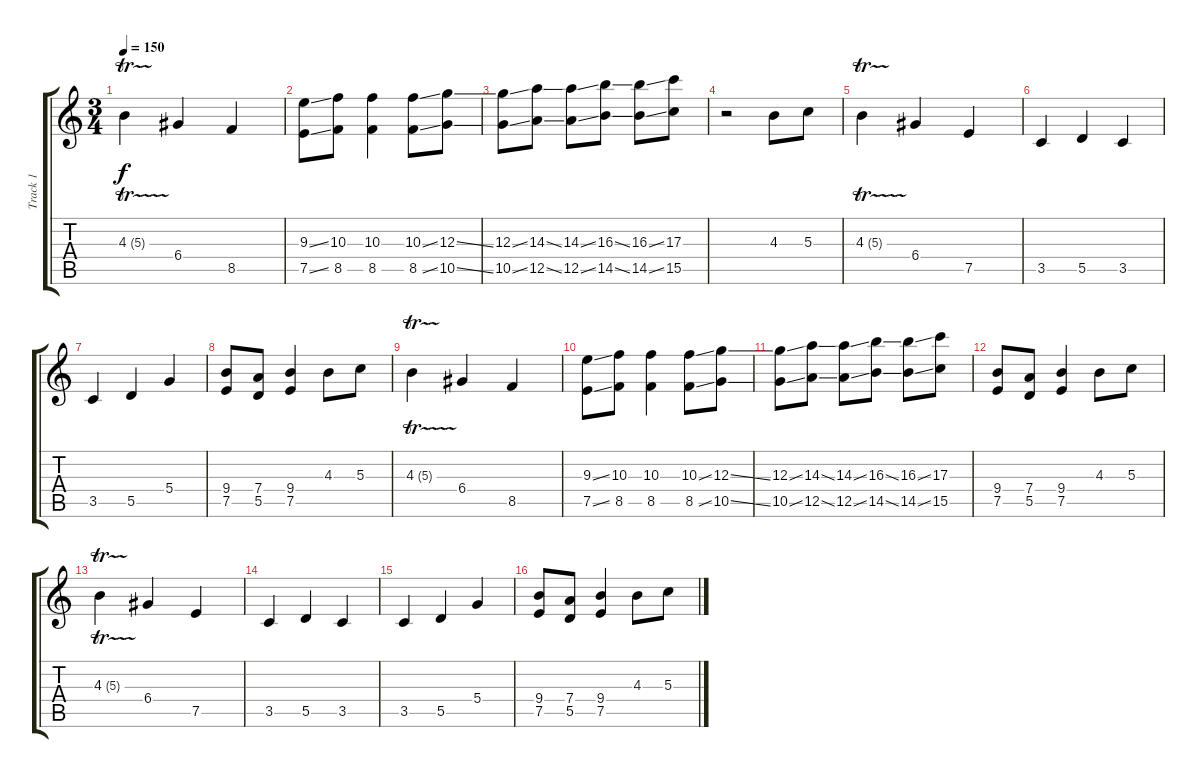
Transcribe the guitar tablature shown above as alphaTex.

\track ("Track 1" "Track 1") {instrument distortionguitar}
\staff {score tabs}
\tuning (E4 B3 G3 D3 A2 E2) {hide}
\ts (3 4)
\tempo 150
\clef g2
\ks c
4.3{tr (5 16)}.4{dy f} 6.4.4 8.5.4 |
(9.3{ss} 7.5{ss}).8 (10.3 8.5).8 (10.3 8.5).4 (10.3{ss} 8.5{ss}).8 (12.3{ss} 10.5{ss}).8 |
(12.3{ss} 10.5{ss}).8 (14.3{ss} 12.5{ss}).8 (14.3{ss} 12.5{ss}).8 (16.3{ss} 14.5{ss}).8 (16.3{ss} 14.5{ss}).8 (17.3 15.5).8 |
r.2 4.3.8 5.3.8 |
4.3{tr (5 16)}.4 6.4.4 7.5.4 |
3.5.4 5.5.4 3.5.4 |
3.5.4 5.5.4 5.4.4 |
(9.4 7.5).8 (7.4 5.5).8 (9.4 7.5).4 4.3.8 5.3.8 |
4.3{tr (5 16)}.4 6.4.4 8.5.4 |
(9.3{ss} 7.5{ss}).8 (10.3 8.5).8 (10.3 8.5).4 (10.3{ss} 8.5{ss}).8 (12.3{ss} 10.5{ss}).8 |
(12.3{ss} 10.5{ss}).8 (14.3{ss} 12.5{ss}).8 (14.3{ss} 12.5{ss}).8 (16.3{ss} 14.5{ss}).8 (16.3{ss} 14.5{ss}).8 (17.3 15.5).8 |
(9.4 7.5).8 (7.4 5.5).8 (9.4 7.5).4 4.3.8 5.3.8 |
4.3{tr (5 16)}.4 6.4.4 7.5.4 |
3.5.4 5.5.4 3.5.4 |
3.5.4 5.5.4 5.4.4 |
(9.4 7.5).8 (7.4 5.5).8 (9.4 7.5).4 4.3.8 5.3.8
